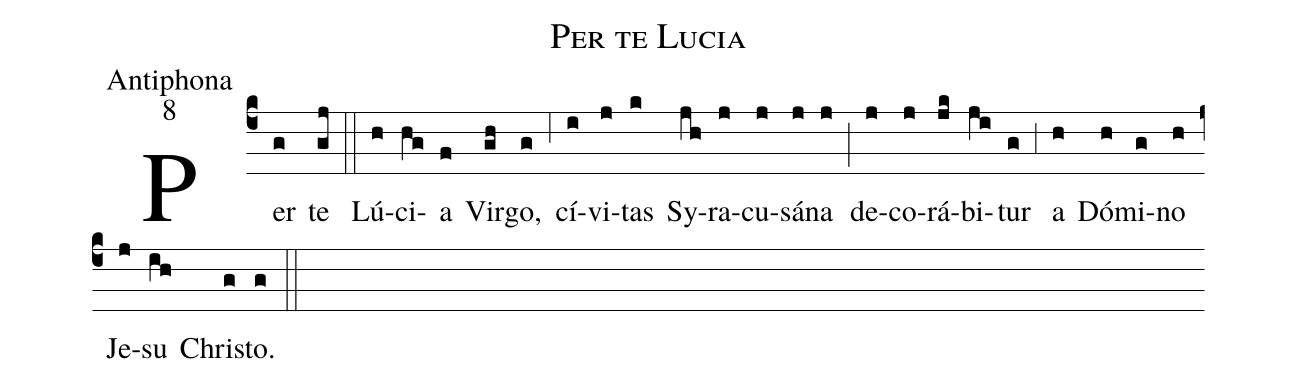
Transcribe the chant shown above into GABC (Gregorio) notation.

name:Per te Lucia;
office-part:Antiphona;
mode:8;
%%
(c4) Per(g) te(gj) (::) Lú(h)ci(hg)a(f) Vir(gh)go,(g) (;6) cí(i)vi(j)tas(k) Sy(jh)ra(j)cu(j)sá(j)na(j) (;) de(j)co(j)rá(jk)bi(ji)tur(g) (;3) a(h) Dó(h)mi(g)no(h) Je(j)su(ih) Chri(g)sto.(g) (::)
